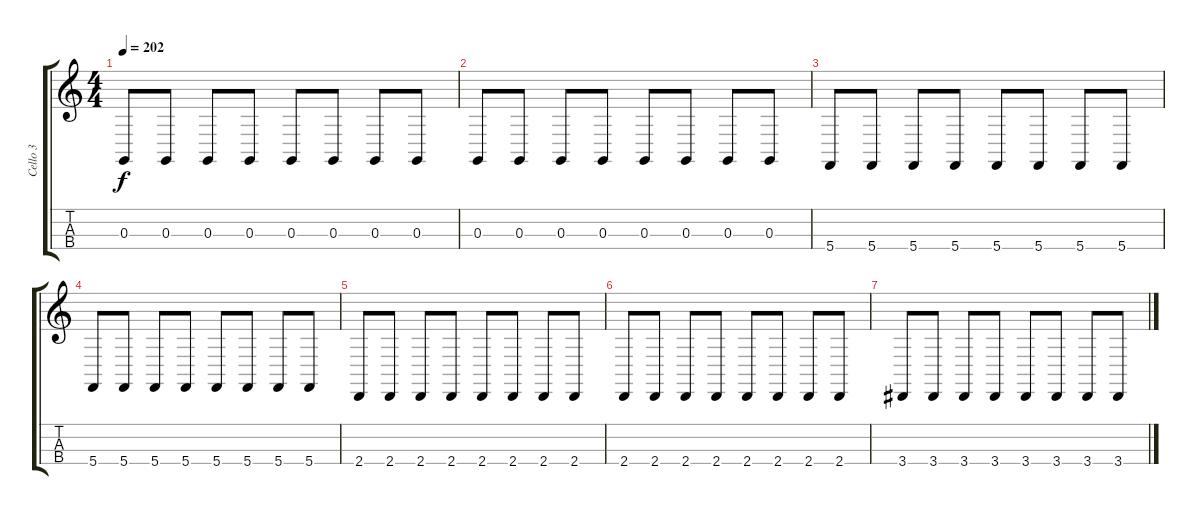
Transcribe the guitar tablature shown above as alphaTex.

\track ("Cello 3" "Cello 3") {instrument cello}
\staff {score tabs}
\tuning (A3 D3 G2 C2) {hide}
\ts (4 4)
\tempo 202
\clef g2
\ks c
0.3.8{dy f} 0.3.8 0.3.8 0.3.8 0.3.8 0.3.8 0.3.8 0.3.8 |
0.3.8 0.3.8 0.3.8 0.3.8 0.3.8 0.3.8 0.3.8 0.3.8 |
5.4.8 5.4.8 5.4.8 5.4.8 5.4.8 5.4.8 5.4.8 5.4.8 |
5.4.8 5.4.8 5.4.8 5.4.8 5.4.8 5.4.8 5.4.8 5.4.8 |
2.4.8 2.4.8 2.4.8 2.4.8 2.4.8 2.4.8 2.4.8 2.4.8 |
2.4.8 2.4.8 2.4.8 2.4.8 2.4.8 2.4.8 2.4.8 2.4.8 |
3.4.8 3.4.8 3.4.8 3.4.8 3.4.8 3.4.8 3.4.8 3.4.8
